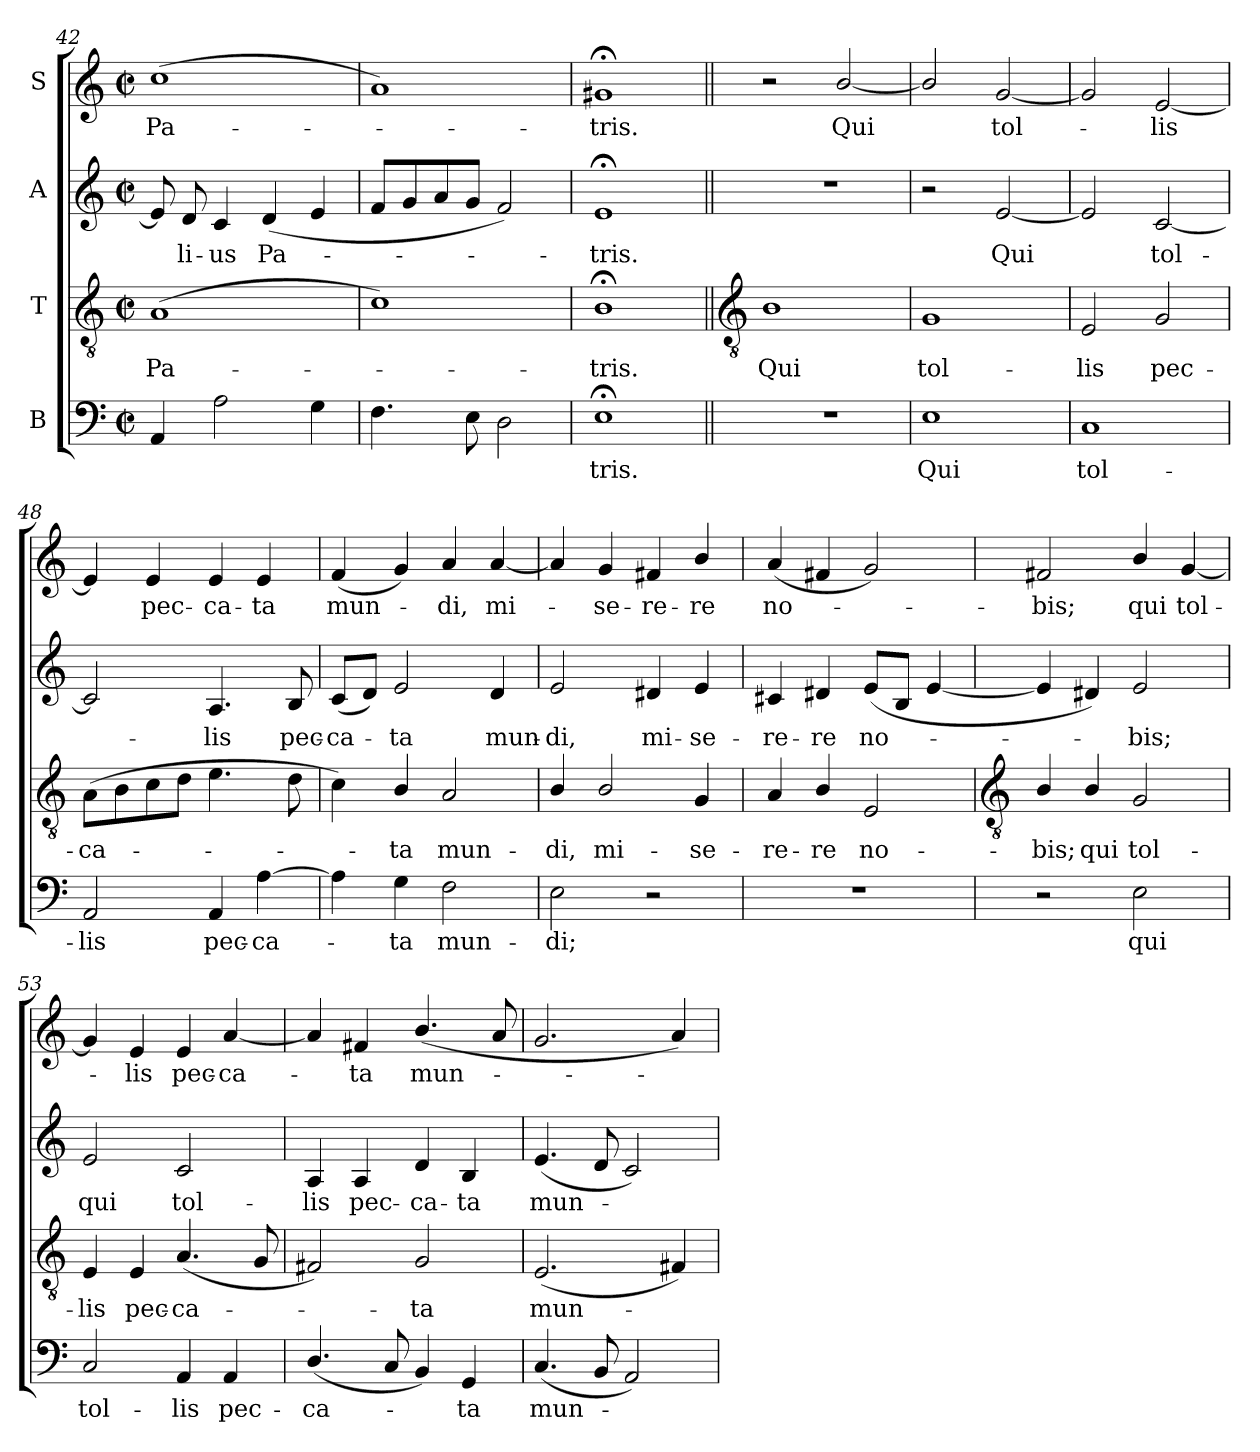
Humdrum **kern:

**kern	**text	**kern	**text	**kern	**text	**kern	**text
*part4	*part4	*part3	*part3	*part2	*part2	*part1	*part1
*staff4	*staff4	*staff3	*staff3	*staff2	*staff2	*staff1	*staff1
*I"B	*	*I"T	*	*I"A	*	*I"S	*
*clefF4	*	*clefGv2	*	*clefG2	*	*clefG2	*
*k[]	*	*k[]	*	*k[]	*	*k[]	*
*C:	*	*C:	*	*C:	*	*C:	*
*M2/2	*	*M2/2	*	*M2/2	*	*M2/2	*
*met(c|)	*	*met(c|)	*	*met(c|)	*	*met(c|)	*
=42	=42	=42	=42	=42	=42	=42	=42
!	!	!	!LO:LY:b	!	!	!	!LO:LY:b
4AA	.	(<1A	Pa-	8e]	.	(<1cc	Pa-
!	!	!	!	!	!LO:LY:b	!	!
.	.	.	.	8d	li-	.	.
!	!	!	!	!	!LO:LY:b	!	!
2A	.	.	.	4c	-us	.	.
!	!	!	!	!	!LO:LY:b	!	!
.	.	.	.	(<4d	Pa-	.	.
4G	.	.	.	4e	.	.	.
=43	=43	=43	=43	=43	=43	=43	=43
4.F	.	1c)	.	8fL	.	1a)	.
.	.	.	.	8g	.	.	.
.	.	.	.	8a	.	.	.
8E	.	.	.	8gJ	.	.	.
2D	.	.	.	2f)	.	.	.
=44	=44	=44	=44	=44	=44	=44	=44
!	!LO:LY:b	!	!LO:LY:b	!	!LO:LY:b	!	!LO:LY:b
1E;<	tris.	1B;<	tris.	1e;<	tris.	1g#X;<	tris.
!!LO:LB:g=z
=45||	=45||	=45||	=45||	=45||	=45||	=45||	=45||
*	*	*clefGv2	*	*	*	*	*
!	!	!	!LO:LY:b	!	!	!	!
1r	.	1B	Qui	1r	.	2r	.
!	!	!	!	!	!	!	!LO:LY:b
.	.	.	.	.	.	[2b/	Qui
=46	=46	=46	=46	=46	=46	=46	=46
!	!LO:LY:b	!	!LO:LY:b	!	!	!	!
1E	Qui	1G	tol-	2r	.	2b/]	.
!	!	!	!	!	!LO:LY:b	!	!LO:LY:b
.	.	.	.	[2e	Qui	[2g	tol-
=47	=47	=47	=47	=47	=47	=47	=47
!	!LO:LY:b	!	!LO:LY:b	!	!	!	!
1C	tol-	2E	-lis	2e]	.	2g]	.
!	!	!	!LO:LY:b	!	!LO:LY:b	!	!LO:LY:b
.	.	2G	pec-	[2c	tol-	[2e	lis
=48	=48	=48	=48	=48	=48	=48	=48
!	!LO:LY:b	!	!LO:LY:b	!	!	!	!
2AA	-lis	(>8AL	-ca-	2c]	.	4e]	.
.	.	8B	.	.	.	.	.
!	!	!	!	!	!	!	!LO:LY:b
.	.	8c	.	.	.	4e	pec-
.	.	8dJ	.	.	.	.	.
!	!LO:LY:b	!	!	!	!LO:LY:b	!	!LO:LY:b
4AA	pec-	4.e	.	4.A	lis	4e	-ca-
!	!LO:LY:b	!	!	!	!	!	!LO:LY:b
[4A	-ca-	.	.	.	.	4e	-ta
!	!	!	!	!	!LO:LY:b	!	!
.	.	8d	.	8B	pec-	.	.
=49	=49	=49	=49	=49	=49	=49	=49
!	!	!	!	!	!LO:LY:b	!	!LO:LY:b
4A]	.	4c)	.	(<8cL	-ca-	(<4f	mun-
.	.	.	.	8dJ)	.	.	.
!	!LO:LY:b	!	!LO:LY:b	!	!LO:LY:b	!	!
4G	ta	4B/	ta	2e	ta	4g)	.
!	!LO:LY:b	!	!LO:LY:b	!	!	!	!LO:LY:b
2F	mun-	2A	mun-	.	.	4a	di,
!	!	!	!	!	!LO:LY:b	!	!LO:LY:b
.	.	.	.	4d	mun-	[4a	mi-
=50	=50	=50	=50	=50	=50	=50	=50
!	!LO:LY:b	!	!LO:LY:b	!	!LO:LY:b	!	!
2E	-di;	4B/	-di,	2e	-di,	4a]	.
!	!	!	!LO:LY:b	!	!	!	!LO:LY:b
.	.	2B/	mi-	.	.	4g	se-
!	!	!	!	!	!LO:LY:b	!	!LO:LY:b
2r	.	.	.	4d#X	mi-	4f#X	-re-
!	!	!	!LO:LY:b	!	!LO:LY:b	!	!LO:LY:b
.	.	4G	-se-	4e	-se-	4b/	-re
=51	=51	=51	=51	=51	=51	=51	=51
!	!	!	!LO:LY:b	!	!LO:LY:b	!	!LO:LY:b
1r	.	4A	-re-	4c#X	-re-	(<4a	no-
!	!	!	!LO:LY:b	!	!LO:LY:b	!	!
.	.	4B/	-re	4d#X	-re	4f#X	.
!	!	!	!LO:LY:b	!	!LO:LY:b	!	!
.	.	2E	no-	(<8eL	no-	2g)	.
.	.	.	.	8BJ	.	.	.
.	.	.	.	[4e	.	.	.
!!LO:LB:g=z
=52	=52	=52	=52	=52	=52	=52	=52
*	*	*clefGv2	*	*	*	*	*
!	!	!	!LO:LY:b	!	!	!	!LO:LY:b
2r	.	4B/	-bis;	4e]	.	2f#X	bis;
!	!	!	!LO:LY:b	!	!	!	!
.	.	4B/	qui	4d#X)	.	.	.
!	!LO:LY:b	!	!LO:LY:b	!	!LO:LY:b	!	!LO:LY:b
2E	qui	2G	tol-	2e	bis;	4b/	qui
!	!	!	!	!	!	!	!LO:LY:b
.	.	.	.	.	.	[4g	tol-
=53	=53	=53	=53	=53	=53	=53	=53
!	!LO:LY:b	!	!LO:LY:b	!	!LO:LY:b	!	!
2C	tol-	4E	-lis	2e	qui	4g]	.
!	!	!	!LO:LY:b	!	!	!	!LO:LY:b
.	.	4E	pec-	.	.	4e	lis
!	!LO:LY:b	!	!LO:LY:b	!	!LO:LY:b	!	!LO:LY:b
4AA	-lis	(<4.A	-ca-	2c	tol-	4e	pec-
!	!LO:LY:b	!	!	!	!	!	!LO:LY:b
4AA	pec-	.	.	.	.	[4a	-ca-
.	.	8G	.	.	.	.	.
=54	=54	=54	=54	=54	=54	=54	=54
!	!LO:LY:b	!	!	!	!LO:LY:b	!	!
(<4.D/	-ca-	2F#X)	.	4A	-lis	4a]	.
!	!	!	!	!	!LO:LY:b	!	!LO:LY:b
.	.	.	.	4A	pec-	4f#X	ta
8C	.	.	.	.	.	.	.
!	!	!	!LO:LY:b	!	!LO:LY:b	!	!LO:LY:b
4BB)	.	2G	ta	4d	-ca-	(<4.b/	mun-
!	!LO:LY:b	!	!	!	!LO:LY:b	!	!
4GG	ta	.	.	4B	-ta	.	.
.	.	.	.	.	.	8a	.
=55	=55	=55	=55	=55	=55	=55	=55
!	!LO:LY:b	!	!LO:LY:b	!	!LO:LY:b	!	!
(<4.C	mun-	(<2.E	mun-	(<4.e	mun-	2.g	.
8BB	.	.	.	8d	.	.	.
2AA)	.	.	.	2c)	.	.	.
.	.	4F#X)	.	.	.	4a)	.
=	=	=	=	=	=	=	=
*-	*-	*-	*-	*-	*-	*-	*-
